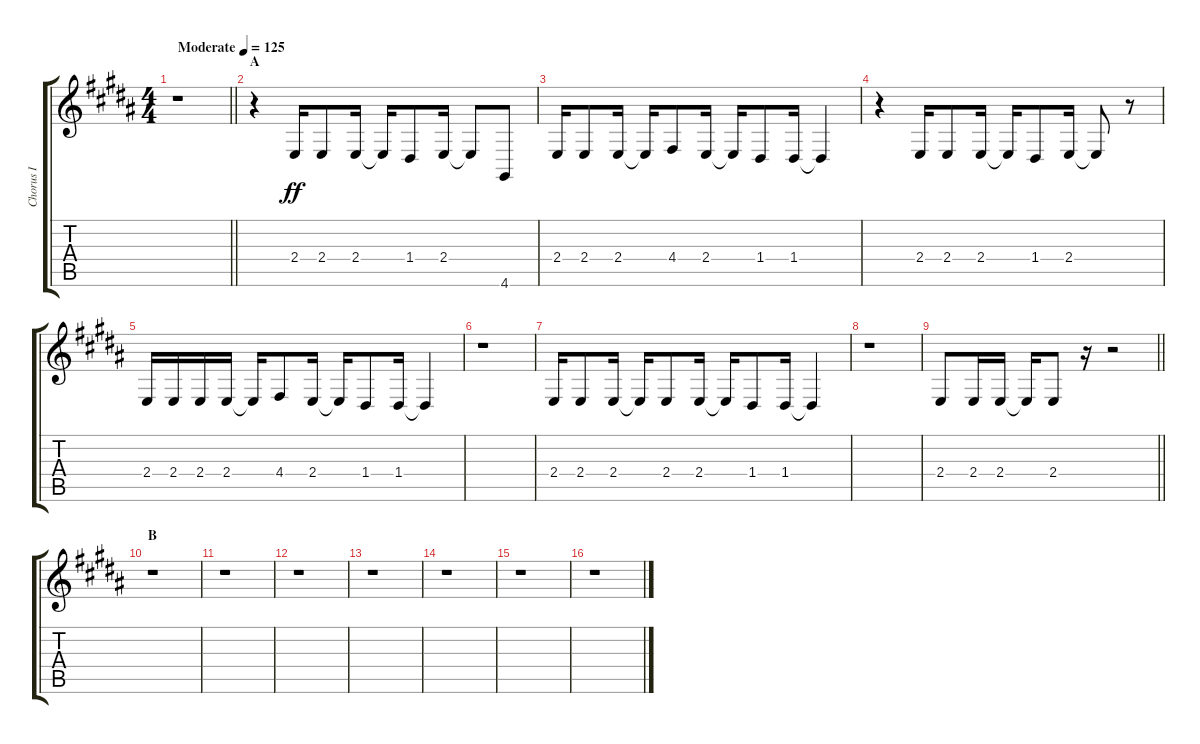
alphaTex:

\track ("Chorus I" "Chorus I") {instrument voiceoohs}
\staff {score tabs}
\tuning (E4 B3 G3 D3 A2 E2) {hide}
\ts (4 4)
\tempo (125 "Moderate")
\clef g2
\barLineRight lightlight
\ks b
r.1{dy ff instrument voiceoohs} |
\section ("" "A")
r.4 2.4.16 2.4.8 2.4.16 2.4{t}.16 1.4.8 2.4.16 2.4{t}.8 4.6.8 |
2.4.16 2.4.8 2.4.16 2.4{t}.16 4.4.8 2.4.16 2.4{t}.16 1.4.8 1.4.16 1.4{t}.4 |
r.4 2.4.16 2.4.8 2.4.16 2.4{t}.16 1.4.8 2.4.16 2.4{t}.8 r.8 |
2.4.16 2.4.16 2.4.16 2.4.16 2.4{t}.16 4.4.8 2.4.16 2.4{t}.16 1.4.8 1.4.16 1.4{t}.4 |
r.1 |
2.4.16 2.4.8 2.4.16 2.4{t}.16 2.4.8 2.4.16 2.4{t}.16 1.4.8 1.4.16 1.4{t}.4 |
r.1 |
\barLineRight lightlight
2.4.8 2.4.16 2.4.16 2.4{t}.16 2.4.8 r.16 r.2 |
\section ("" "B")
r.1 |
r.1 |
r.1 |
r.1 |
r.1 |
r.1 |
r.1
